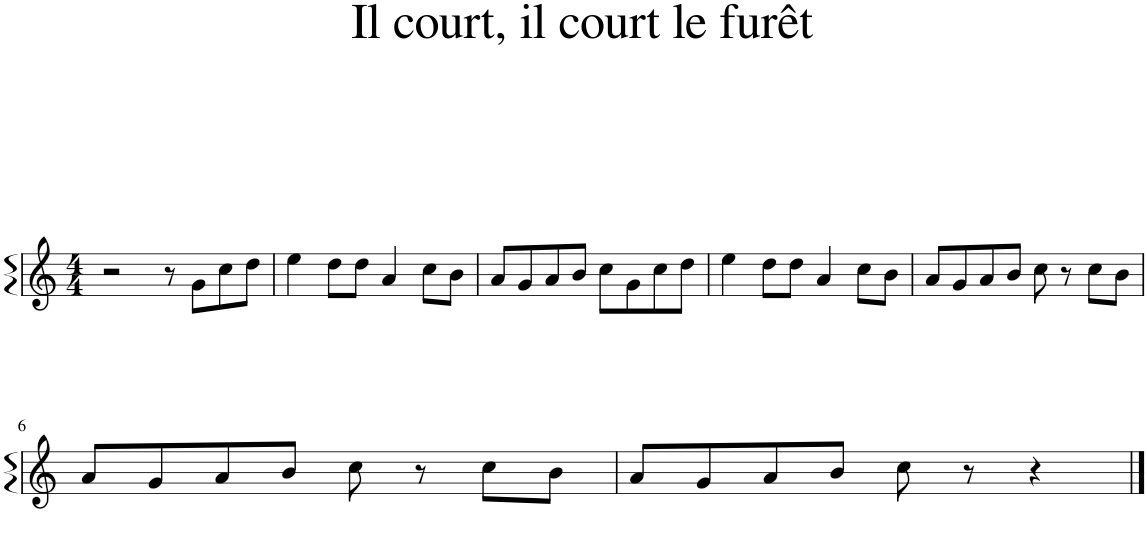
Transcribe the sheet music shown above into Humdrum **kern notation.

**kern
*part1
*staff1
*I"Harp
*I'Hrp.
*clefG2
*k[]
*M4/4
=1
2r
8r
8g\L
8cc\
8dd\J
=2
4ee\
8dd\L
8dd\J
4a/
8cc\L
8b\J
=3
8a/L
8g/
8a/
8b/J
8cc\L
8g\
8cc\
8dd\J
=4
4ee\
8dd\L
8dd\J
4a/
8cc\L
8b\J
=5
8a/L
8g/
8a/
8b/J
8cc\
8r
8cc\L
8b\J
!!LO:LB:g=z
=6
8a/L
8g/
8a/
8b/J
8cc\
8r
8cc\L
8b\J
=7
8a/L
8g/
8a/
8b/J
8cc\
8r
4r
==
*-
